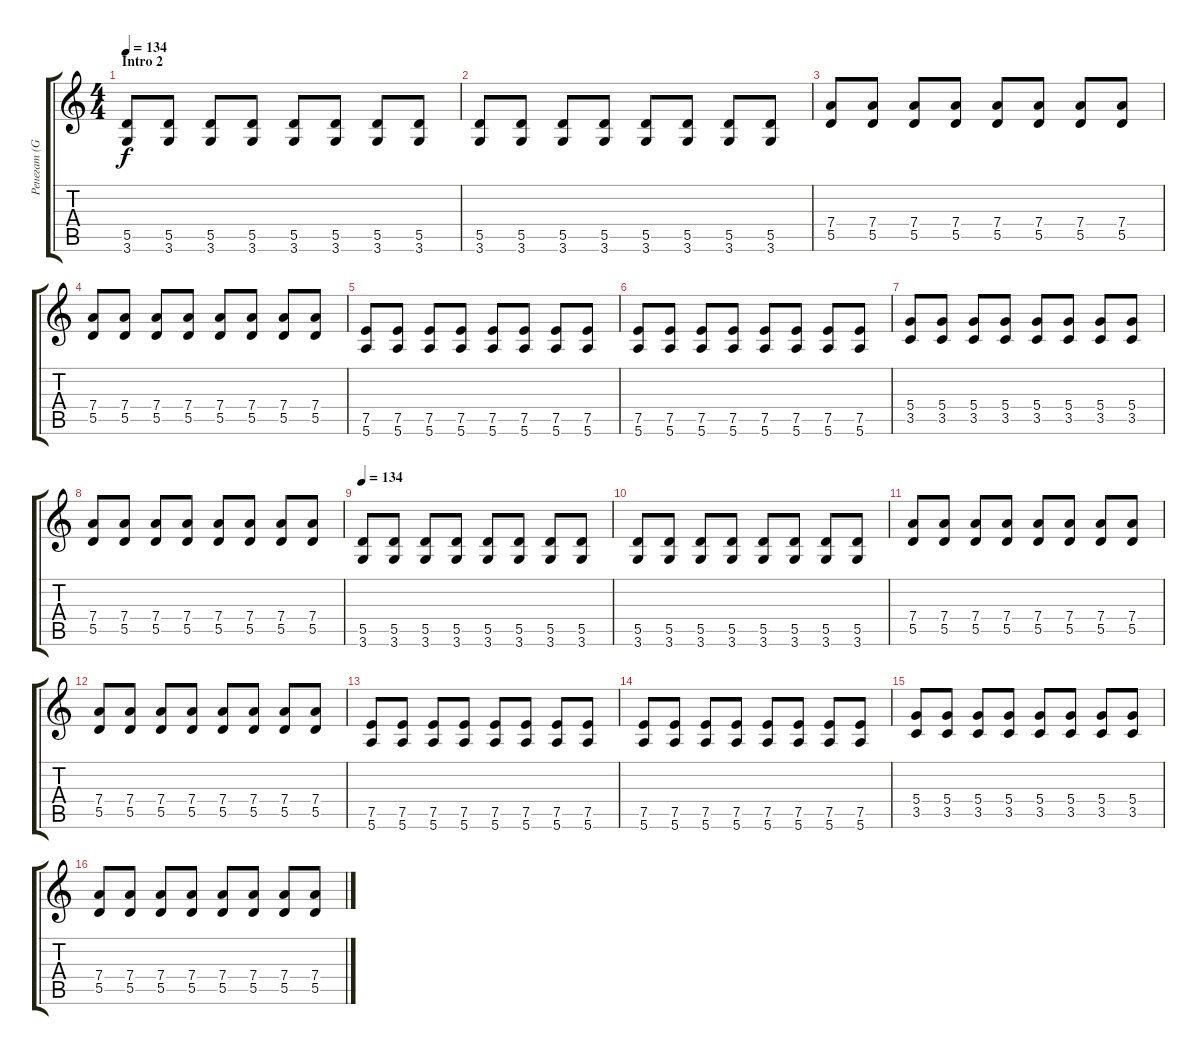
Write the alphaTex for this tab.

\track ("Ренегат (Guitar 2)" "Ренегат (G") {instrument distortionguitar}
\staff {score tabs}
\tuning (E4 B3 G3 D3 A2 E2) {hide}
\ts (4 4)
\section ("" "Intro 2")
\tempo 134
\clef g2
\ks c
(5.5 3.6).8{dy f} (5.5 3.6).8 (5.5 3.6).8 (5.5 3.6).8 (5.5 3.6).8 (5.5 3.6).8 (5.5 3.6).8 (5.5 3.6).8 |
(5.5 3.6).8 (5.5 3.6).8 (5.5 3.6).8 (5.5 3.6).8 (5.5 3.6).8 (5.5 3.6).8 (5.5 3.6).8 (5.5 3.6).8 |
(7.4 5.5).8 (7.4 5.5).8 (7.4 5.5).8 (7.4 5.5).8 (7.4 5.5).8 (7.4 5.5).8 (7.4 5.5).8 (7.4 5.5).8 |
(7.4 5.5).8 (7.4 5.5).8 (7.4 5.5).8 (7.4 5.5).8 (7.4 5.5).8 (7.4 5.5).8 (7.4 5.5).8 (7.4 5.5).8 |
(7.5 5.6).8 (7.5 5.6).8 (7.5 5.6).8 (7.5 5.6).8 (7.5 5.6).8 (7.5 5.6).8 (7.5 5.6).8 (7.5 5.6).8 |
(7.5 5.6).8 (7.5 5.6).8 (7.5 5.6).8 (7.5 5.6).8 (7.5 5.6).8 (7.5 5.6).8 (7.5 5.6).8 (7.5 5.6).8 |
(5.4 3.5).8 (5.4 3.5).8 (5.4 3.5).8 (5.4 3.5).8 (5.4 3.5).8 (5.4 3.5).8 (5.4 3.5).8 (5.4 3.5).8 |
(7.4 5.5).8 (7.4 5.5).8 (7.4 5.5).8 (7.4 5.5).8 (7.4 5.5).8 (7.4 5.5).8 (7.4 5.5).8 (7.4 5.5).8 |
\tempo 134
(5.5 3.6).8 (5.5 3.6).8 (5.5 3.6).8 (5.5 3.6).8 (5.5 3.6).8 (5.5 3.6).8 (5.5 3.6).8 (5.5 3.6).8 |
(5.5 3.6).8 (5.5 3.6).8 (5.5 3.6).8 (5.5 3.6).8 (5.5 3.6).8 (5.5 3.6).8 (5.5 3.6).8 (5.5 3.6).8 |
(7.4 5.5).8 (7.4 5.5).8 (7.4 5.5).8 (7.4 5.5).8 (7.4 5.5).8 (7.4 5.5).8 (7.4 5.5).8 (7.4 5.5).8 |
(7.4 5.5).8 (7.4 5.5).8 (7.4 5.5).8 (7.4 5.5).8 (7.4 5.5).8 (7.4 5.5).8 (7.4 5.5).8 (7.4 5.5).8 |
(7.5 5.6).8 (7.5 5.6).8 (7.5 5.6).8 (7.5 5.6).8 (7.5 5.6).8 (7.5 5.6).8 (7.5 5.6).8 (7.5 5.6).8 |
(7.5 5.6).8 (7.5 5.6).8 (7.5 5.6).8 (7.5 5.6).8 (7.5 5.6).8 (7.5 5.6).8 (7.5 5.6).8 (7.5 5.6).8 |
(5.4 3.5).8 (5.4 3.5).8 (5.4 3.5).8 (5.4 3.5).8 (5.4 3.5).8 (5.4 3.5).8 (5.4 3.5).8 (5.4 3.5).8 |
(7.4 5.5).8 (7.4 5.5).8 (7.4 5.5).8 (7.4 5.5).8 (7.4 5.5).8 (7.4 5.5).8 (7.4 5.5).8 (7.4 5.5).8
